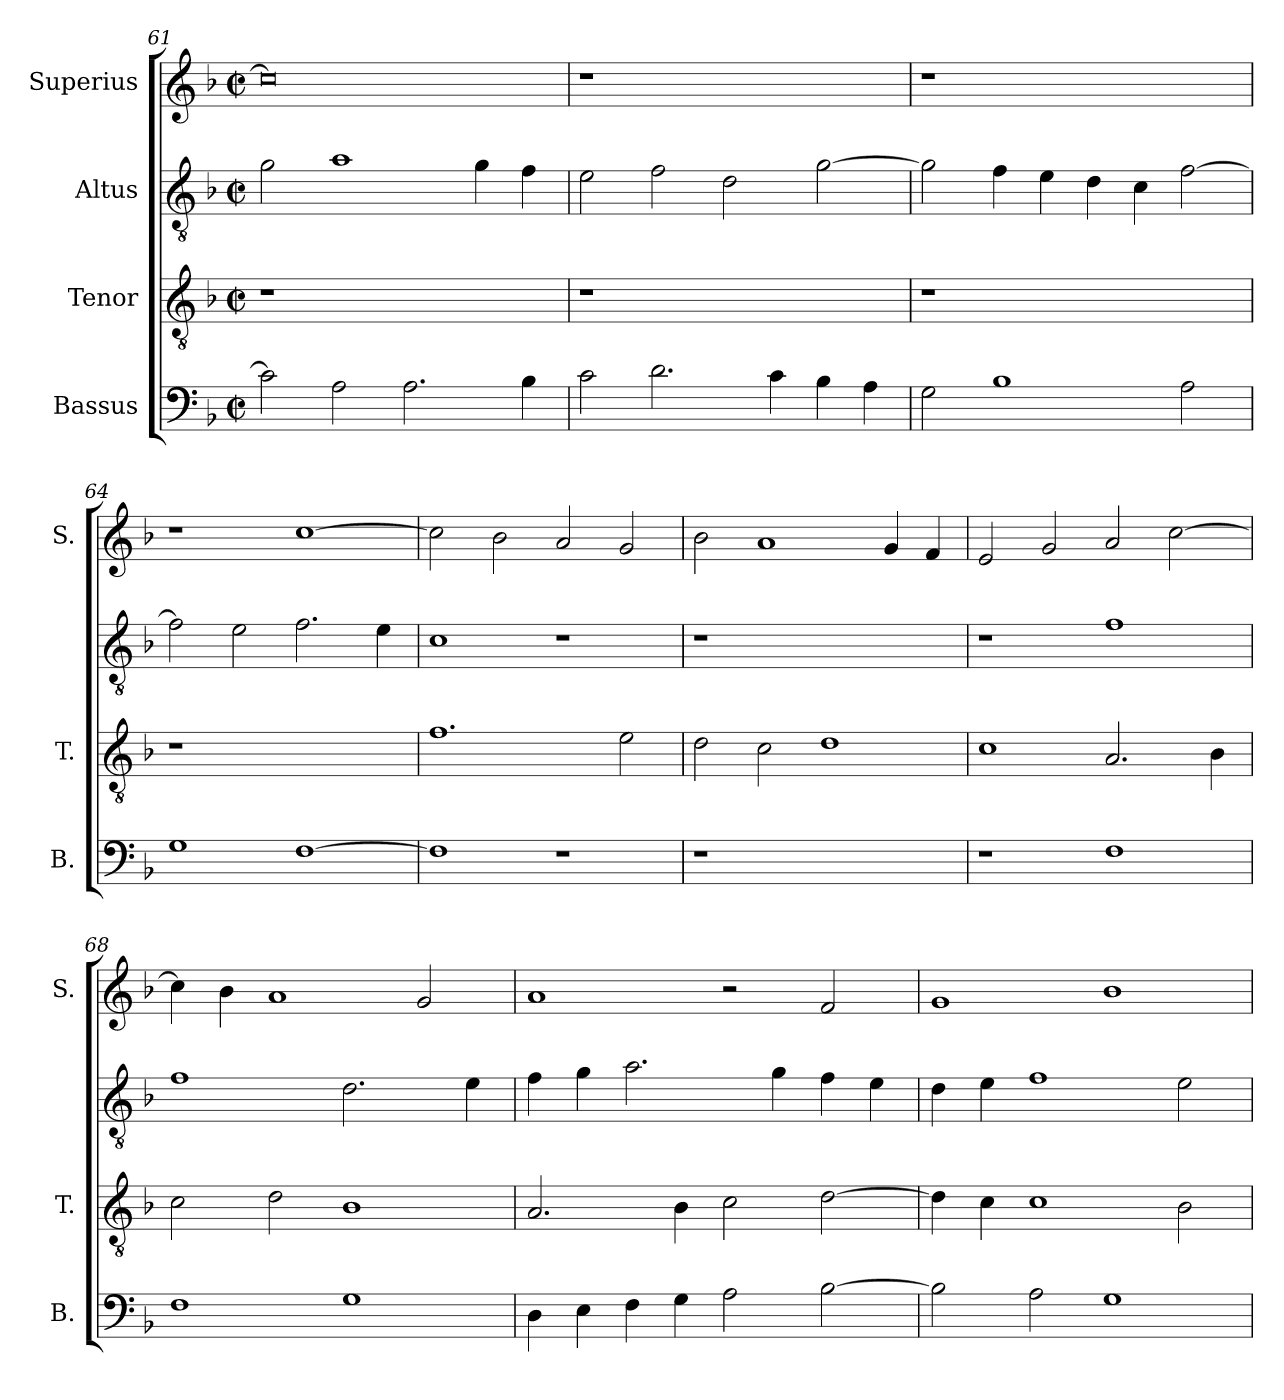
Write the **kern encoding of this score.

**kern	**kern	**kern	**kern
*part4	*part3	*part2	*part1
*staff4	*staff3	*staff2	*staff1
*I"Bassus	*I"Tenor	*I"Altus	*I"Superius
*I'B.	*I'T.	*	*I'S.
*clefF4	*clefGv2	*clefGv2	*clefG2
*	*ITrd7c12	*ITrd7c12	*
*k[b-]	*k[b-]	*k[b-]	*k[b-]
*F:	*F:	*F:	*F:
*M2/2	*M2/2	*M2/2	*M2/2
*met(c|)	*met(c|)	*met(c|)	*met(c|)
=61	=61	=61	=61
!	!LO:N:vis=1	!	!
2ci\]	1r	2Gi\	0cci]
2Ai\	.	1Ai	.
2.Ai\	1ryy	.	.
.	.	4Gi\	.
4B-i\	.	4Fi\	.
!!LO:PB:g=z
=62	=62	=62	=62
!	!LO:N:vis=1	!	!LO:N:vis=1
2ci\	1r	2Ei\	1r
2.di\	.	2Fi\	.
.	1ryy	2Di\	1ryy
4ci\	.	.	.
4B-i\	.	[>2Gi\	.
4Ai\	.	.	.
=63	=63	=63	=63
!	!LO:N:vis=1	!	!LO:N:vis=1
2Gi\	1r	2Gi\]	1r
1B-i	.	4Fi\	.
.	.	4Ei\	.
.	1ryy	4Di\	1ryy
.	.	4Ci\	.
2Ai\	.	[>2Fi\	.
=64	=64	=64	=64
!	!LO:N:vis=1	!	!
1Gi	1r	2Fi\]	1r
.	.	2Ei\	.
[>1Fi	1ryy	2.Fi\	[>1cci
.	.	4Ei\	.
=65	=65	=65	=65
1Fi]	1.Fi	1Ci	2cci\]
.	.	.	2b-i\
1r	.	1r	2ai/
.	2Ei\	.	2gi/
=66	=66	=66	=66
!LO:N:vis=1	!	!LO:N:vis=1	!
1r	2Di\	1r	2b-i\
.	2Ci\	.	1ai
1ryy	1Di	1ryy	.
.	.	.	4gi/
.	.	.	4fi/
!!LO:LB:g=z
=67	=67	=67	=67
1r	1Ci	1r	2ei/
.	.	.	2gi/
1Fi	2.AAi/	1Fi	2ai/
.	.	.	[>2cci\
.	4BB-i\	.	.
=68	=68	=68	=68
1Fi	2Ci\	1Fi	4cci\]
.	.	.	4b-i\
.	2Di\	.	1ai
1Gi	1BB-i	2.Di\	.
.	.	.	2gi/
.	.	4Ei\	.
=69	=69	=69	=69
4Di\	2.AAi/	4Fi\	1ai
4Ei\	.	4Gi\	.
4Fi\	.	2.Ai\	.
4Gi\	4BB-i\	.	.
2Ai\	2Ci\	.	2r
.	.	4Gi\	.
[>2B-i\	[>2Di\	4Fi\	2fi/
.	.	4Ei\	.
=70	=70	=70	=70
2B-i\]	4Di\]	4Di\	1gi
.	4Ci\	4Ei\	.
2Ai\	1Ci	1Fi	.
1Gi	.	.	1b-i
.	2BB-i\	2Ei\	.
=	=	=	=
*-	*-	*-	*-
